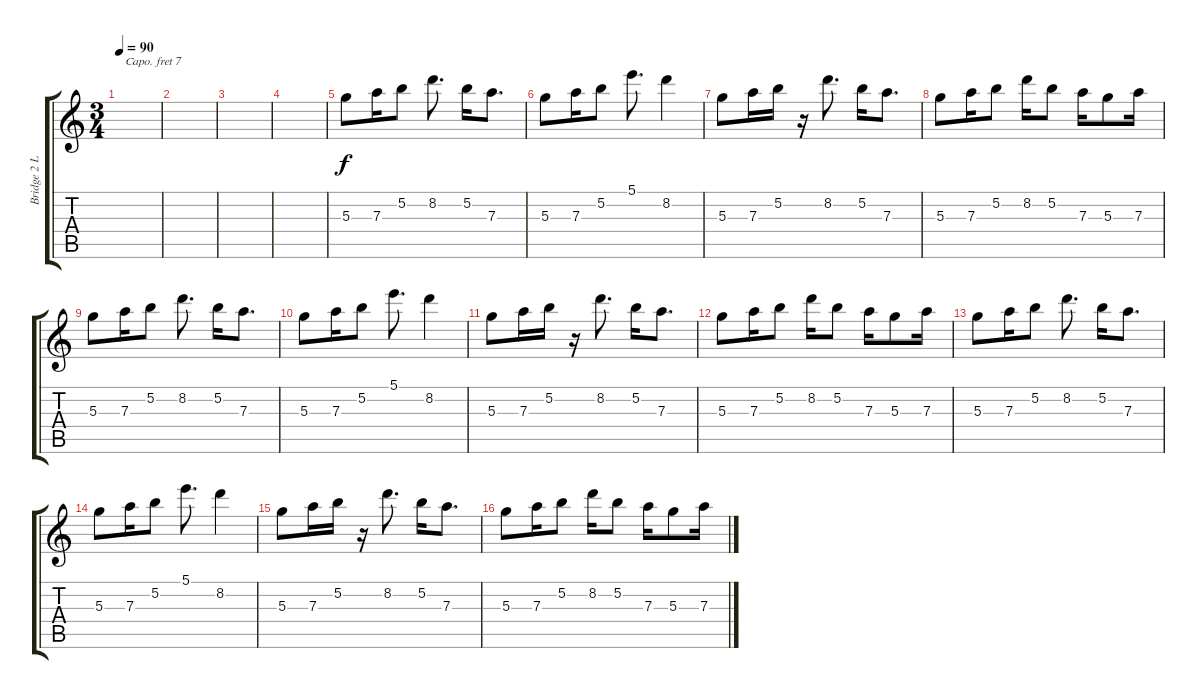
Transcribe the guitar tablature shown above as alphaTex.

\track ("Bridge 2 Lead" "Bridge 2 L") {instrument acousticguitarsteel}
\staff {score tabs}
\capo 7
\tuning (E4 B3 G3 D3 A2 E2) {hide}
\ts (3 4)
\tempo 90
\clef g2
\ks c
|
|
|
|
5.3.8 7.3.16 5.2.8 8.2.8{d} 5.2.16 7.3.8{d} |
5.3.8 7.3.16 5.2.8 5.1.8{d} 8.2.4 |
5.3.8 7.3.16 5.2.16 r.16 8.2.8{d} 5.2.16 7.3.8{d} |
5.3.8 7.3.16 5.2.8 8.2.16 5.2.8 7.3.16 5.3.8 7.3.16 |
5.3.8 7.3.16 5.2.8 8.2.8{d} 5.2.16 7.3.8{d} |
5.3.8 7.3.16 5.2.8 5.1.8{d} 8.2.4 |
5.3.8 7.3.16 5.2.16 r.16 8.2.8{d} 5.2.16 7.3.8{d} |
5.3.8 7.3.16 5.2.8 8.2.16 5.2.8 7.3.16 5.3.8 7.3.16 |
5.3.8 7.3.16 5.2.8 8.2.8{d} 5.2.16 7.3.8{d} |
5.3.8 7.3.16 5.2.8 5.1.8{d} 8.2.4 |
5.3.8 7.3.16 5.2.16 r.16 8.2.8{d} 5.2.16 7.3.8{d} |
5.3.8 7.3.16 5.2.8 8.2.16 5.2.8 7.3.16 5.3.8 7.3.16
